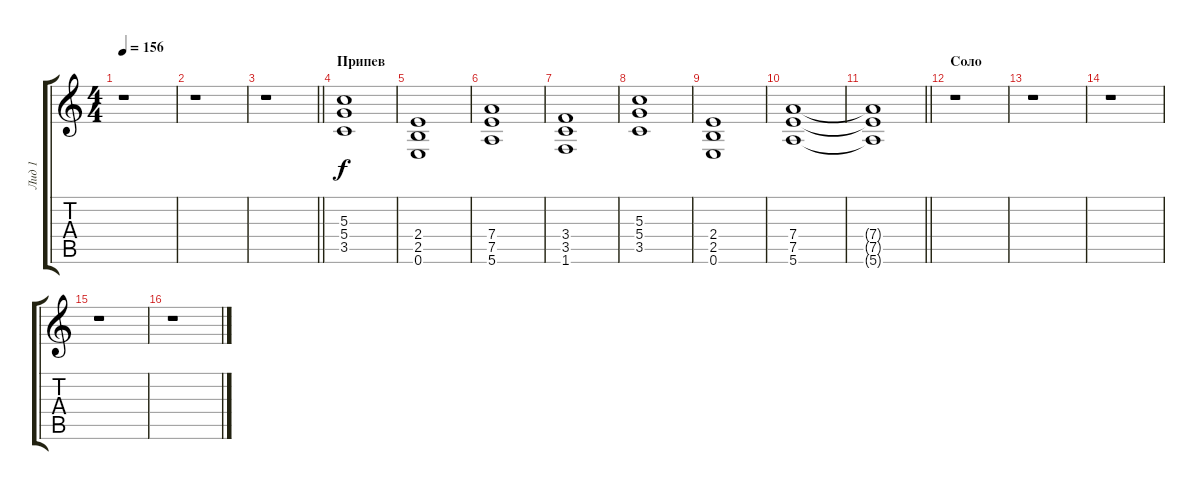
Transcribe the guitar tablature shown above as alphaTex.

\track ("Лид 1" "Лид 1") {instrument distortionguitar}
\staff {score tabs}
\tuning (E4 B3 G3 D3 A2 E2) {hide}
\ts (4 4)
\tempo 156
\clef g2
\ks c
r.1{dy f} |
r.1 |
\barLineRight lightlight
r.1 |
\section ("" "Припев")
(5.3 5.4 3.5).1 |
(2.4 2.5 0.6).1 |
(7.4 7.5 5.6).1 |
(3.4 3.5 1.6).1 |
(5.3 5.4 3.5).1 |
(2.4 2.5 0.6).1 |
(7.4 7.5 5.6).1 |
\barLineRight lightlight
(7.4{t} 7.5{t} 5.6{t}).1 |
\section ("" "Соло")
r.1 |
r.1 |
r.1 |
r.1 |
r.1
